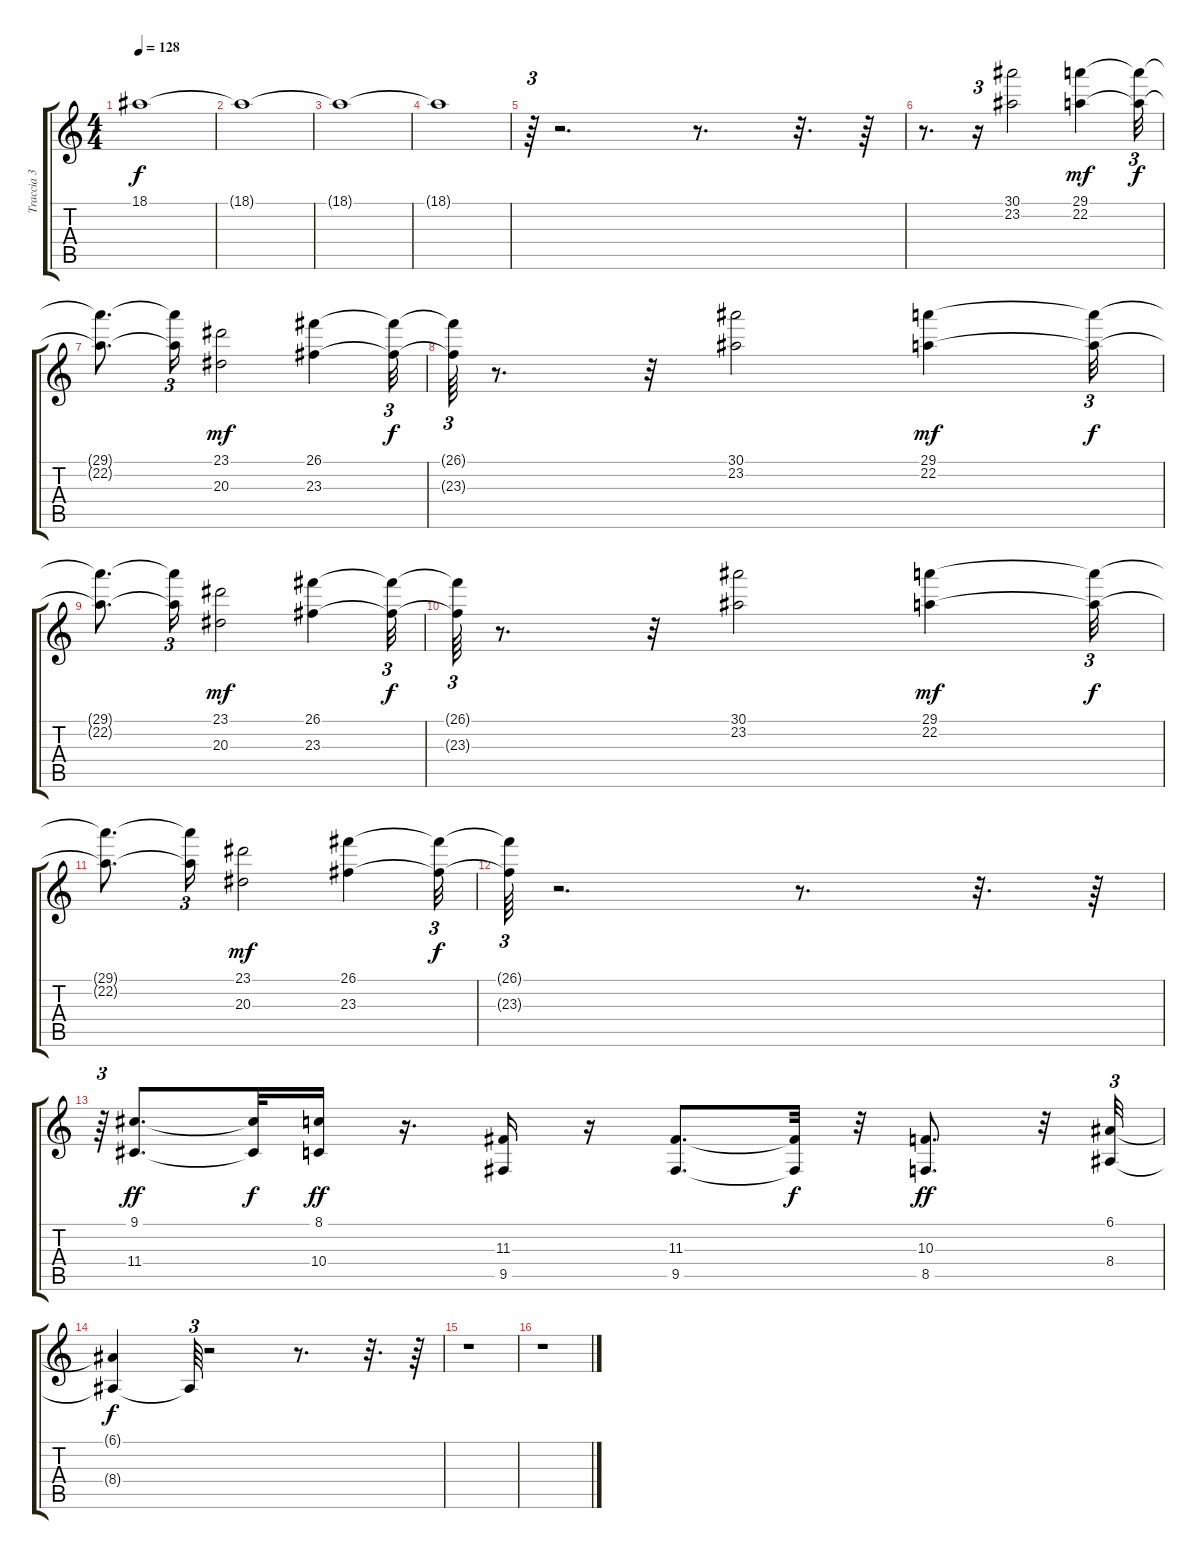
\track ("Traccia 3" "Traccia 3") {instrument stringensemble1}
\staff {score tabs}
\tuning (E4 B3 G3 D3 A2 E2) {hide}
\ts (4 4)
\tempo 128
\clef g2
\ks c
18.1{t}.1{dy f} |
18.1{t}.1 |
18.1{t}.1 |
18.1{t}.1 |
r.64{tu (3 2)} r.2{d} r.8{d} r.32{d} r.64 |
r.8{d} r.16{tu (3 2)} (30.1 23.2).2 (29.1 22.2).4{dy mf} (29.1{t} 22.2{t}).32{tu (3 2) dy f} |
(29.1{t} 22.2{t}).8{d} (29.1{t} 22.2{t}).16{tu (3 2)} (23.1 20.3).2{dy mf} (26.1 23.3).4 (26.1{t} 23.3{t}).32{tu (3 2) dy f} |
(26.1{t} 23.3{t}).64{tu (3 2)} r.8{d} r.32 (30.1 23.2).2 (29.1 22.2).4{dy mf} (29.1{t} 22.2{t}).32{tu (3 2) dy f} |
(29.1{t} 22.2{t}).8{d} (29.1{t} 22.2{t}).16{tu (3 2)} (23.1 20.3).2{dy mf} (26.1 23.3).4 (26.1{t} 23.3{t}).32{tu (3 2) dy f} |
(26.1{t} 23.3{t}).64{tu (3 2)} r.8{d} r.32 (30.1 23.2).2 (29.1 22.2).4{dy mf} (29.1{t} 22.2{t}).32{tu (3 2) dy f} |
(29.1{t} 22.2{t}).8{d} (29.1{t} 22.2{t}).16{tu (3 2)} (23.1 20.3).2{dy mf} (26.1 23.3).4 (26.1{t} 23.3{t}).32{tu (3 2) dy f} |
(26.1{t} 23.3{t}).64{tu (3 2)} r.2{d} r.8{d} r.32{d} r.64 |
r.64{tu (3 2)} (9.1 11.4).8{d dy ff} (9.1{t} 11.4{t}).32{dy f} (8.1 10.4).16{dy ff} r.16{d} (11.3 9.5).16 r.16 (11.3 9.5).8{d} (11.3{t} 9.5{t}).32{dy f} r.32 (10.3 8.5).8{d dy ff} r.32 (6.1 8.4).32{tu (3 2)} |
(6.1{t} 8.4{t}).4{dy f} 8.4{t}.64{tu (3 2)} r.2 r.8{d} r.32{d} r.64 |
r.1 |
r.1
